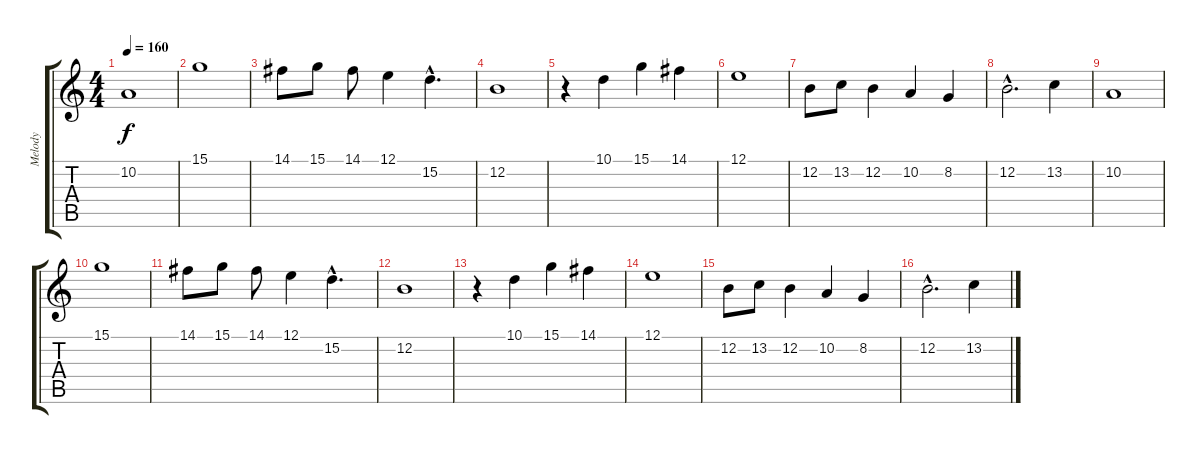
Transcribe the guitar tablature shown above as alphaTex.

\track ("Melody" "Melody") {instrument synthvoice}
\staff {score tabs}
\tuning (E4 B3 G3 D3 A2 E2) {hide}
\ts (4 4)
\tempo 160
\clef g2
\ks c
10.2.1{dy f} |
15.1.1{volume 9} |
14.1.8 15.1.8 14.1.8 12.1.4 15.2{hac}.4{d} |
12.2.1 |
r.4 10.1.4 15.1.4 14.1.4 |
12.1.1 |
12.2.8 13.2.8 12.2.4 10.2.4 8.2.4 |
12.2{hac}.2{d} 13.2.4 |
10.2.1 |
15.1.1{volume 3} |
14.1.8 15.1.8 14.1.8 12.1.4 15.2{hac}.4{d} |
12.2.1{volume 1} |
r.4 10.1.4 15.1.4 14.1.4 |
12.1.1 |
12.2.8 13.2.8 12.2.4 10.2.4 8.2.4 |
12.2{hac}.2{d} 13.2.4
